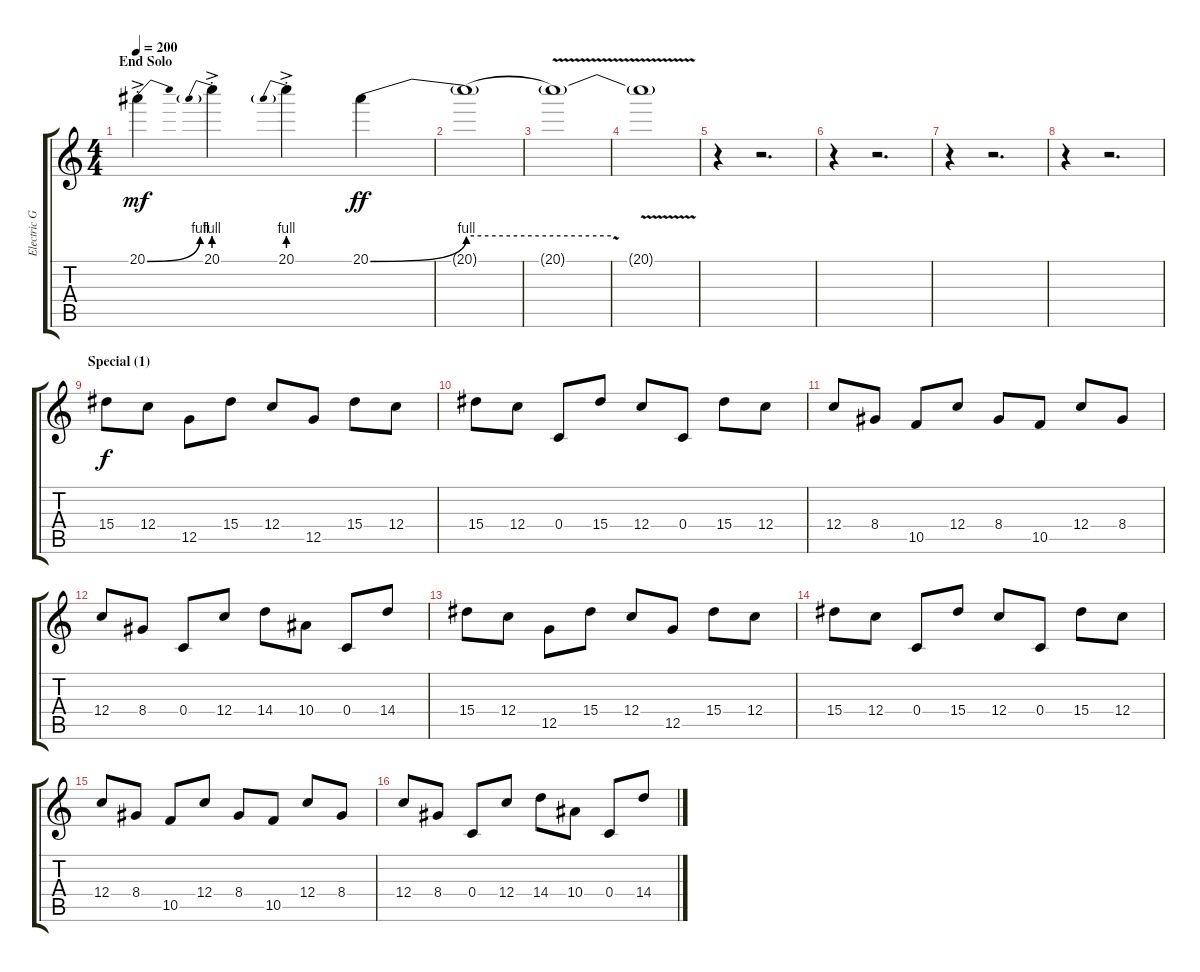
\track ("Electric Guitar 3" "Electric G") {instrument distortionguitar}
\staff {score tabs}
\tuning (D4 A3 F3 C3 G2 C2) {hide}
\ts (4 4)
\section ("" "End Solo")
\tempo 200
\clef g2
\ks c
20.1{be (bend 0 0 60 4) ac st}.4{dy mf} 20.1{be (prebend 0 4 60 4) ac st}.4 20.1{be (prebend 0 4 60 4) ac st}.4 20.1{be (bend 0 0 60 4)}.4{dy ff} |
20.1{be (hold 0 4 60 4) t}.1 |
20.1{v t}.1 |
20.1{v t}.1 |
r.4 r.2{d} |
r.4 r.2{d} |
r.4 r.2{d} |
r.4 r.2{d} |
\section ("" "Special (1)")
15.4.8{dy f} 12.4.8 12.5.8 15.4.8 12.4.8 12.5.8 15.4.8 12.4.8 |
15.4.8 12.4.8 0.4.8 15.4.8 12.4.8 0.4.8 15.4.8 12.4.8 |
12.4.8 8.4.8 10.5.8 12.4.8 8.4.8 10.5.8 12.4.8 8.4.8 |
12.4.8 8.4.8 0.4.8 12.4.8 14.4.8 10.4.8 0.4.8 14.4.8 |
15.4.8 12.4.8 12.5.8 15.4.8 12.4.8 12.5.8 15.4.8 12.4.8 |
15.4.8 12.4.8 0.4.8 15.4.8 12.4.8 0.4.8 15.4.8 12.4.8 |
12.4.8 8.4.8 10.5.8 12.4.8 8.4.8 10.5.8 12.4.8 8.4.8 |
12.4.8 8.4.8 0.4.8 12.4.8 14.4.8 10.4.8 0.4.8 14.4.8
